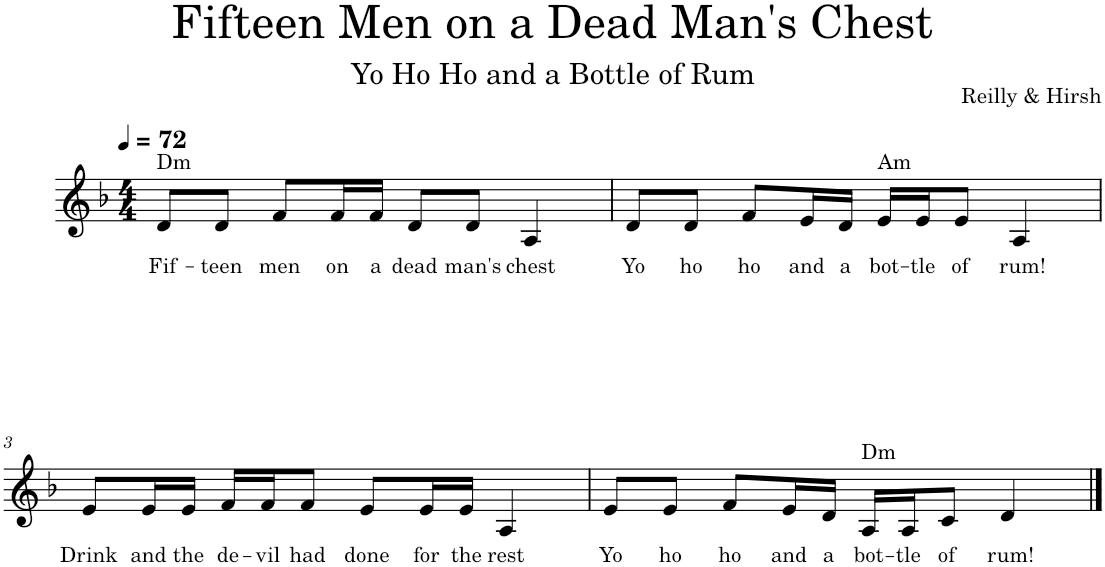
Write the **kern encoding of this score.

**kern	**text
*part1	*part1
*staff1	*staff1
*I"Alto	*
*I'A.	*
*clefG2	*
*k[b-]	*
*M4/4	*
*MM72	*
=1	=1
!LO:TX:a:t=Dm	!
!	!LO:LY:b
8d/L	Fif-
!	!LO:LY:b
8d/J	-teen
!	!LO:LY:b
8f/L	men
!	!LO:LY:b
16f/L	on
!	!LO:LY:b
16f/JJ	a
!	!LO:LY:b
8d/L	dead
!	!LO:LY:b
8d/J	man's
!	!LO:LY:b
4A/	chest
=2	=2
!	!LO:LY:b
8d/L	Yo
!	!LO:LY:b
8d/J	ho
!	!LO:LY:b
8f/L	ho
!	!LO:LY:b
16e/L	and
!	!LO:LY:b
16d/JJ	a
!LO:TX:a:t=Am	!
!	!LO:LY:b
16e/LL	bot-
!	!LO:LY:b
16e/J	-tle
!	!LO:LY:b
8e/J	of
!	!LO:LY:b
4A/	rum!
!!LO:LB:g=z
=3	=3
!	!LO:LY:b
8e/L	Drink
!	!LO:LY:b
16e/L	and
!	!LO:LY:b
16e/JJ	the
!	!LO:LY:b
16f/LL	de-
!	!LO:LY:b
16f/J	-vil
!	!LO:LY:b
8f/J	had
!	!LO:LY:b
8e/L	done
!	!LO:LY:b
16e/L	for
!	!LO:LY:b
16e/JJ	the
!	!LO:LY:b
4A/	rest
=4	=4
!	!LO:LY:b
8e/L	Yo
!	!LO:LY:b
8e/J	ho
!	!LO:LY:b
8f/L	ho
!	!LO:LY:b
16e/L	and
!	!LO:LY:b
16d/JJ	a
!LO:TX:a:t=Dm	!
!	!LO:LY:b
16A/LL	bot-
!	!LO:LY:b
16A/J	-tle
!	!LO:LY:b
8c/J	of
!	!LO:LY:b
4d/	rum!
==	==
*-	*-
